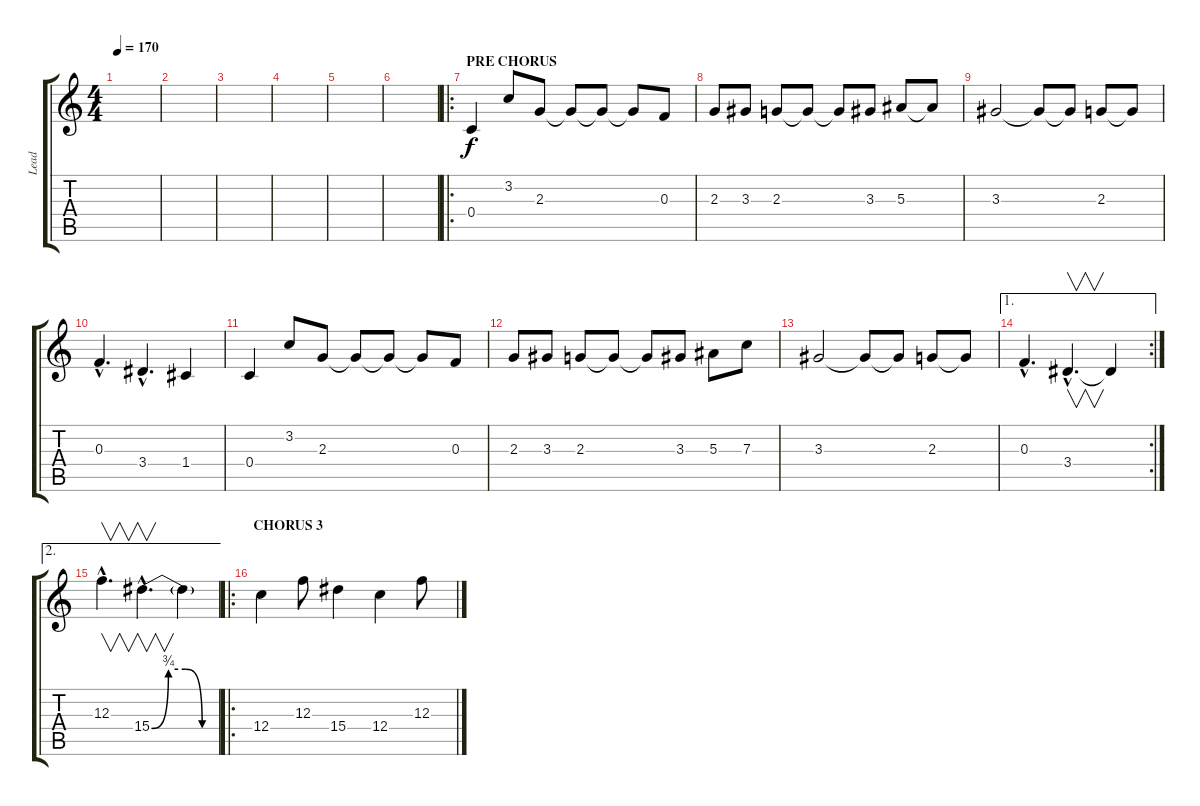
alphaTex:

\track ("Lead" "Lead") {instrument overdrivenguitar}
\staff {score tabs}
\tuning (D4 A3 F3 C3 G2 C2) {hide}
\ts (4 4)
\tempo 170
\clef g2
\ks c
|
|
|
|
|
|
\ro
\section ("" "PRE CHORUS")
0.4.4{volume 13 balance 0 instrument overdrivenguitar} 3.2.8 2.3.8 2.3{t}.8 2.3{t}.8 2.3{t}.8 0.3.8 |
2.3.8 3.3.8 2.3.8 2.3{t}.8 2.3{t}.8 3.3.8 5.3.8 5.3{t}.8 |
3.3.2 3.3{t}.8 3.3{t}.8 2.3.8 2.3{t}.8 |
0.3{hac}.4{d} 3.4{hac}.4{d} 1.4.4 |
0.4.4 3.2.8 2.3.8 2.3{t}.8 2.3{t}.8 2.3{t}.8 0.3.8 |
2.3.8 3.3.8 2.3.8 2.3{t}.8 2.3{t}.8 3.3.8 5.3.8 7.3.8 |
3.3.2 3.3{t}.8 3.3{t}.8 2.3.8 2.3{t}.8 |
\ae 1
\rc 2
0.3{hac}.4{d} 3.4{hac}.4{v d} 3.4{t}.4 |
\ae 2
12.3{hac}.4{v d} 15.4{be (custom 0 0 15 3 30 3 45 0 60 0) hac}.4{v d} 15.4{t}.4 |
\ro
\section ("" "CHORUS 3")
12.4.4 12.3.8 15.4.4 12.4.4 12.3.8
